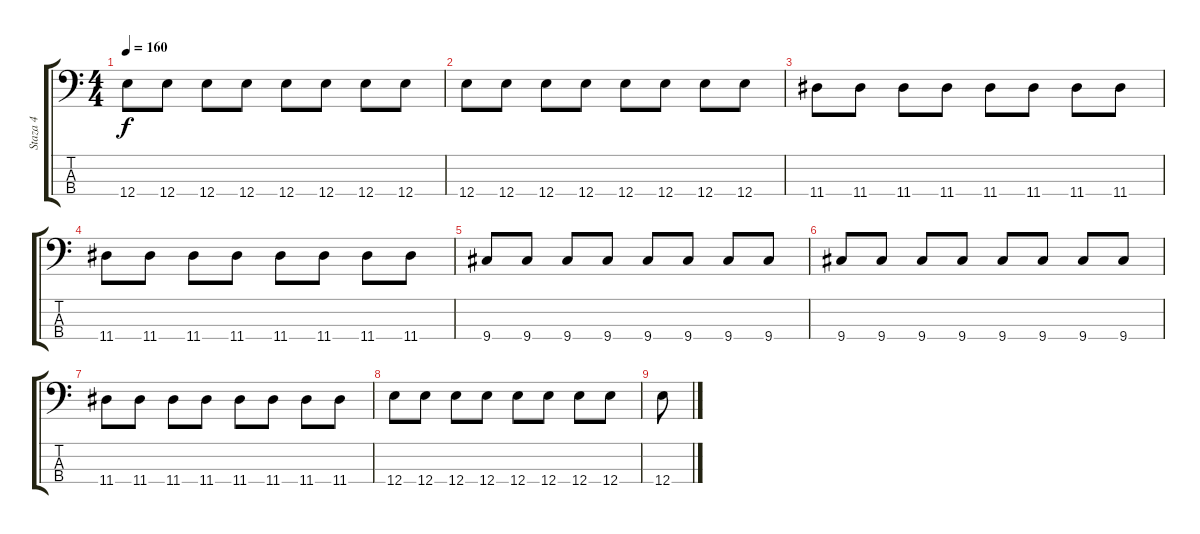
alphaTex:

\track ("Staza 4" "Staza 4") {instrument electricbasspick}
\staff {score tabs}
\tuning (G2 D2 A1 E1) {hide}
\ts (4 4)
\tempo 160
\clef f4
\ks c
12.4.8{dy f} 12.4.8 12.4.8 12.4.8 12.4.8 12.4.8 12.4.8 12.4.8 |
12.4.8 12.4.8 12.4.8 12.4.8 12.4.8 12.4.8 12.4.8 12.4.8 |
11.4.8 11.4.8 11.4.8 11.4.8 11.4.8 11.4.8 11.4.8 11.4.8 |
11.4.8 11.4.8 11.4.8 11.4.8 11.4.8 11.4.8 11.4.8 11.4.8 |
9.4.8 9.4.8 9.4.8 9.4.8 9.4.8 9.4.8 9.4.8 9.4.8 |
9.4.8 9.4.8 9.4.8 9.4.8 9.4.8 9.4.8 9.4.8 9.4.8 |
11.4.8 11.4.8 11.4.8 11.4.8 11.4.8 11.4.8 11.4.8 11.4.8 |
12.4.8 12.4.8 12.4.8 12.4.8 12.4.8 12.4.8 12.4.8 12.4.8 |
12.4.8
